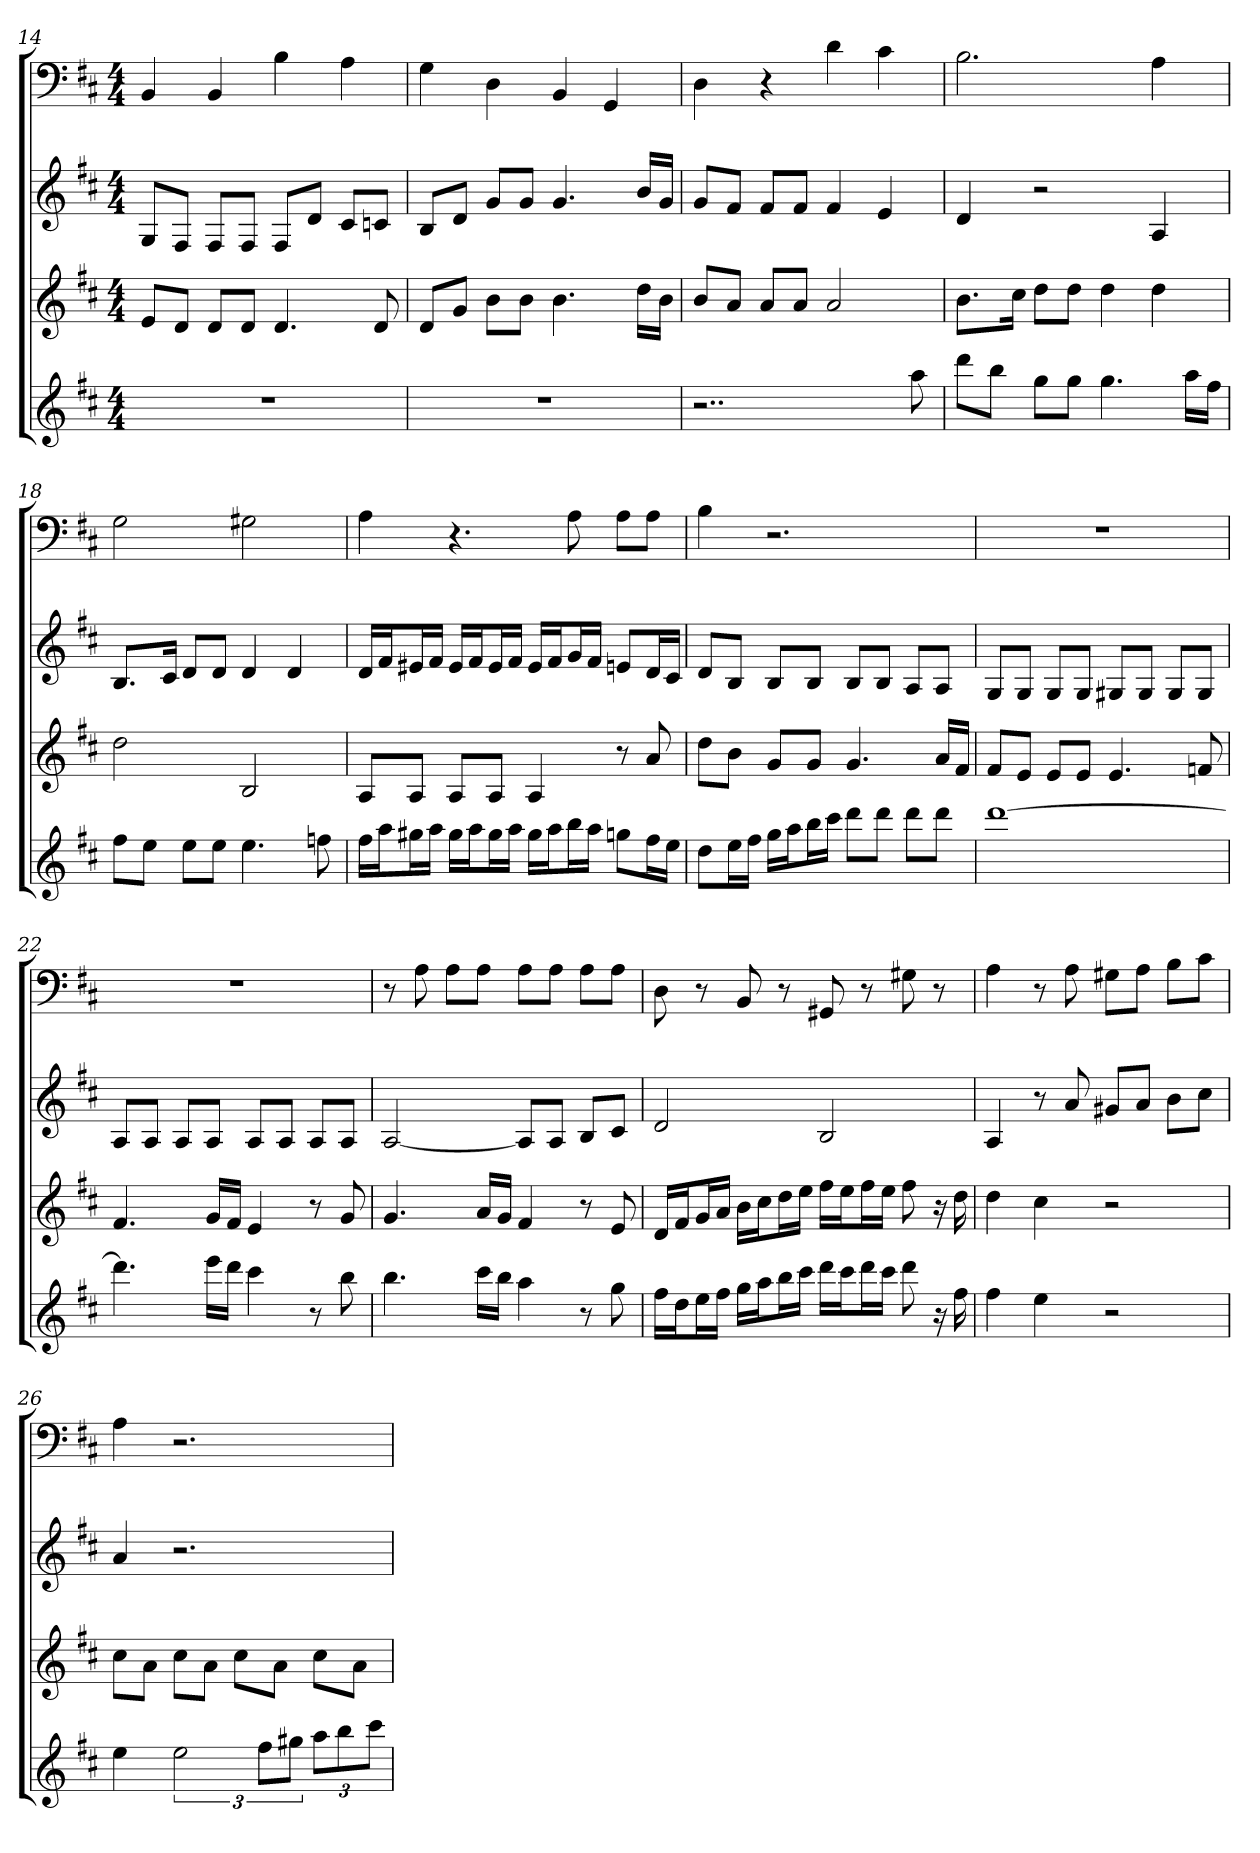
**kern	**kern	**kern	**kern
*part4	*part3	*part2	*part1
*staff4	*staff3	*staff2	*staff1
*k[f#c#]	*k[f#c#]	*k[f#c#]	*k[f#c#]
*D:	*D:	*D:	*D:
*M4/4	*M4/4	*M4/4	*M4/4
=14	=14	=14	=14
1r	8eL	8GL	4BB
.	8dJ	8F#J	.
.	8dL	8F#L	4BB
.	8dJ	8F#J	.
.	4.d	8F#L	4B
.	.	8dJ	.
.	.	8c#L	4A
.	8d	8cnJ	.
=15	=15	=15	=15
1r	8dL	8BL	4G
.	8gJ	8dJ	.
.	8bL	8gL	4D
.	8bJ	8gJ	.
.	4.b	4.g	4BB
.	.	.	4GG
.	16ddLL	16bLL	.
.	16bJJ	16gJJ	.
=16	=16	=16	=16
2..r	8bL	8gL	4D
.	8aJ	8f#J	.
.	8aL	8f#L	4r
.	8aJ	8f#J	.
.	2a	4f#	4d
.	.	4e	4c#
8aa	.	.	.
=17	=17	=17	=17
8dddL	8.bL	4d	2.B
8bbJ	.	.	.
.	16cc#Jk	.	.
8ggL	8ddL	2r	.
8ggJ	8ddJ	.	.
4.gg	4dd	.	.
.	4dd	4A	4A
16aaLL	.	.	.
16ff#JJ	.	.	.
=18	=18	=18	=18
8ff#L	2dd	8.BL	2G
8eeJ	.	.	.
.	.	16c#Jk	.
8eeL	.	8dL	.
8eeJ	.	8dJ	.
4.ee	2B	4d	2G#X
.	.	4d	.
8ffn	.	.	.
=19	=19	=19	=19
16ff#LL	8AL	16dLL	4A
16aaJ	.	16f#J	.
16gg#XL	8AJ	16e#XL	.
16aaJJ	.	16f#JJ	.
16gg#LL	8AL	16e#LL	4.r
16aaJ	.	16f#J	.
16gg#L	8AJ	16e#L	.
16aaJJ	.	16f#JJ	.
16gg#LL	4A	16e#LL	.
16aaJ	.	16f#J	.
16bbL	.	16gL	8A
16aaJJ	.	16f#JJ	.
8ggnL	8r	8enL	8AL
16ff#L	8a	16dL	8AJ
16eeJJ	.	16c#JJ	.
=20	=20	=20	=20
8ddL	8ddL	8dL	4B
16eeL	8bJ	8BJ	.
16ff#JJ	.	.	.
16ggLL	8gL	8BL	2.r
16aaJ	.	.	.
16bbL	8gJ	8BJ	.
16ccc#JJ	.	.	.
8dddL	4.g	8BL	.
8dddJ	.	8BJ	.
8dddL	.	8AL	.
8dddJ	16aLL	8AJ	.
.	16f#JJ	.	.
=21	=21	=21	=21
[1ddd	8f#L	8GL	1r
.	8eJ	8GJ	.
.	8eL	8GL	.
.	8eJ	8GJ	.
.	4.e	8G#XL	.
.	.	8G#J	.
.	.	8G#L	.
.	8fn	8G#J	.
=22	=22	=22	=22
4.ddd]	4.f#	8AL	1r
.	.	8AJ	.
.	.	8AL	.
16eeeLL	16gLL	8AJ	.
16dddJJ	16f#JJ	.	.
4ccc#	4e	8AL	.
.	.	8AJ	.
8r	8r	8AL	.
8bb	8g	8AJ	.
=23	=23	=23	=23
4.bb	4.g	[2A	8r
.	.	.	8A
.	.	.	8AL
16ccc#LL	16aLL	.	8AJ
16bbJJ	16gJJ	.	.
4aa	4f#	8AL]	8AL
.	.	8AJ	8AJ
8r	8r	8BL	8AL
8gg	8e	8c#J	8AJ
=24	=24	=24	=24
16ff#LL	16dLL	2d	8D
16ddJ	16f#J	.	.
16eeL	16gL	.	8r
16ff#JJ	16aJJ	.	.
16ggLL	16bLL	.	8BB
16aaJ	16cc#J	.	.
16bbL	16ddL	.	8r
16ccc#JJ	16eeJJ	.	.
16dddLL	16ff#LL	2B	8GG#X
16ccc#J	16eeJ	.	.
16dddL	16ff#L	.	8r
16ccc#JJ	16eeJJ	.	.
8ddd	8ff#	.	8G#X
16r	16r	.	8r
16ff#	16dd	.	.
=25	=25	=25	=25
4ff#	4dd	4A	4A
4ee	4cc#	8r	8r
.	.	8a	8A
2r	2r	8g#XL	8G#XL
.	.	8aJ	8AJ
.	.	8bL	8BL
.	.	8cc#J	8c#J
=26	=26	=26	=26
4ee	8cc#L	4a	4A
.	8aJ	.	.
3ee	8cc#L	2.r	2.r
.	8aJ	.	.
.	8cc#L	.	.
12ff#L	.	.	.
.	8aJ	.	.
12gg#XJ	.	.	.
12aaL	8cc#L	.	.
12bb	.	.	.
.	8aJ	.	.
12ccc#J	.	.	.
=	=	=	=
*-	*-	*-	*-
